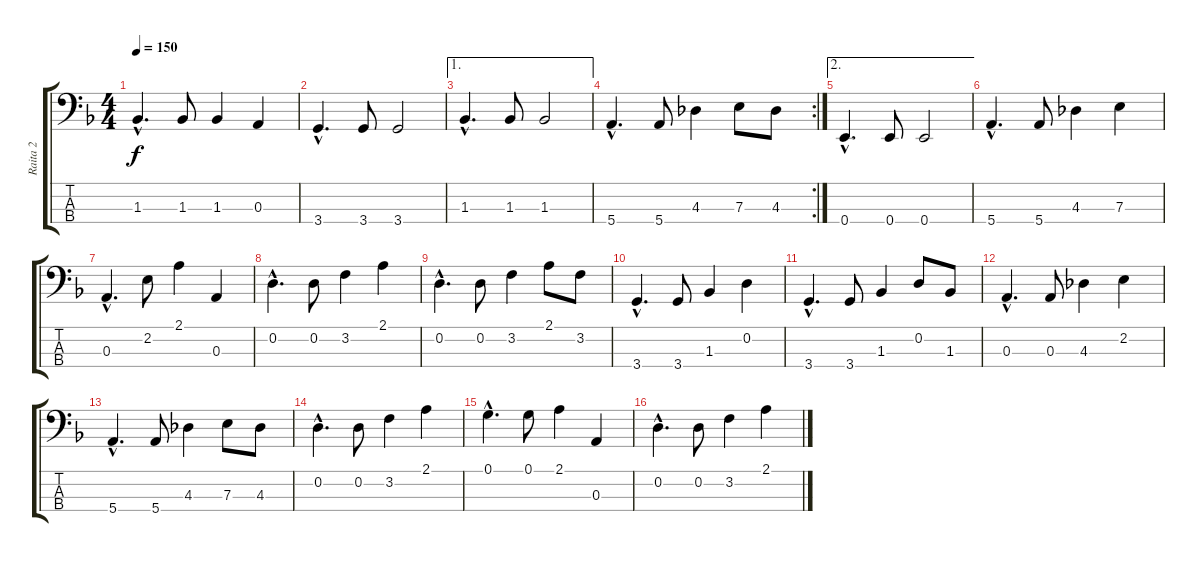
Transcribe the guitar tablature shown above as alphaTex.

\track ("Raita 2" "Raita 2") {instrument electricbassfinger}
\staff {score tabs}
\tuning (G2 D2 A1 E1) {hide}
\ts (4 4)
\tempo 150
\clef f4
\ks f
1.3{hac}.4{d dy f} 1.3.8 1.3.4 0.3.4 |
3.4{hac}.4{d} 3.4.8 3.4.2 |
\ae 1
1.3{hac}.4{d} 1.3.8 1.3.2 |
\rc 2
5.4{hac}.4{d} 5.4.8 4.3.4 7.3.8 4.3.8 |
\ae 2
0.4{hac}.4{d} 0.4.8 0.4.2 |
5.4{hac}.4{d} 5.4.8 4.3.4 7.3.4 |
0.3{hac}.4{d} 2.2.8 2.1.4 0.3.4 |
0.2{hac}.4{d} 0.2.8 3.2.4 2.1.4 |
0.2{hac}.4{d} 0.2.8 3.2.4 2.1.8 3.2.8 |
3.4{hac}.4{d} 3.4.8 1.3.4 0.2.4 |
3.4{hac}.4{d} 3.4.8 1.3.4 0.2.8 1.3.8 |
0.3{hac}.4{d} 0.3.8 4.3.4 2.2.4 |
5.4{hac}.4{d} 5.4.8 4.3.4 7.3.8 4.3.8 |
0.2{hac}.4{d} 0.2.8 3.2.4 2.1.4 |
0.1{hac}.4{d} 0.1.8 2.1.4 0.3.4 |
0.2{hac}.4{d} 0.2.8 3.2.4 2.1.4
